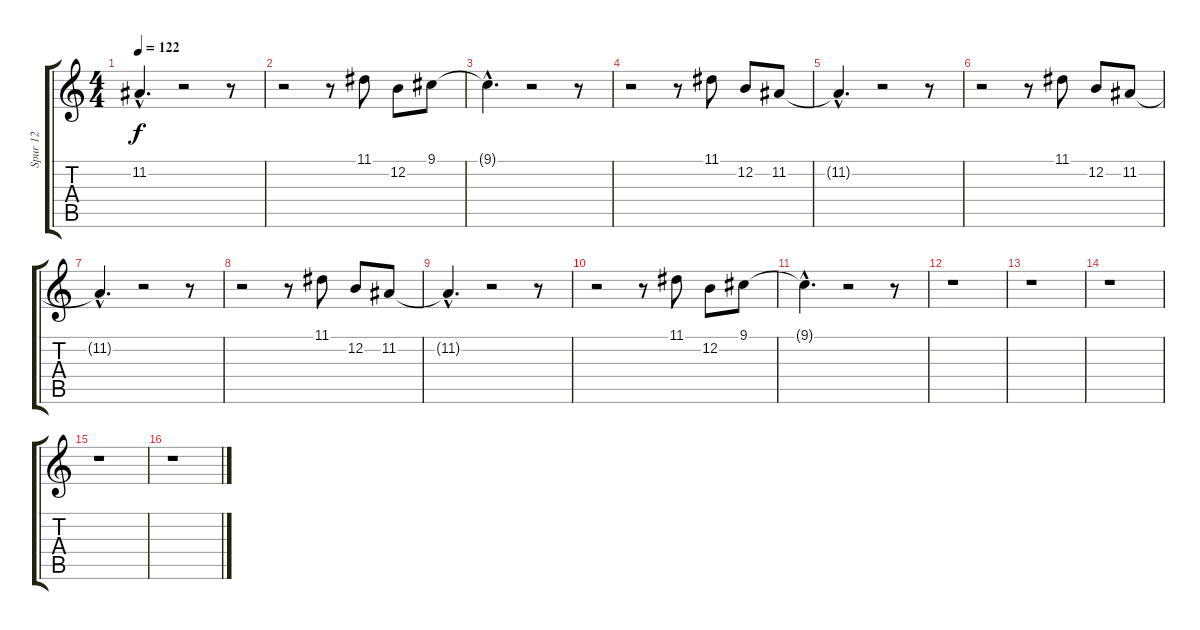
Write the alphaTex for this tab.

\track ("Spur 12" "Spur 12") {instrument vibraphone}
\staff {score tabs}
\tuning (E4 B3 G3 D3 A2 E2) {hide}
\ts (4 4)
\tempo 122
\clef g2
\ks c
11.2{hac t}.4{d dy f} r.2 r.8 |
r.2 r.8 11.1.8 12.2.8 9.1.8 |
9.1{hac t}.4{d} r.2 r.8 |
r.2 r.8 11.1.8 12.2.8 11.2.8 |
11.2{hac t}.4{d} r.2 r.8 |
r.2 r.8 11.1.8 12.2.8 11.2.8 |
11.2{hac t}.4{d} r.2 r.8 |
r.2 r.8 11.1.8 12.2.8 11.2.8 |
11.2{hac t}.4{d} r.2 r.8 |
r.2 r.8 11.1.8 12.2.8 9.1.8 |
9.1{hac t}.4{d} r.2 r.8 |
r.1 |
r.1 |
r.1 |
r.1 |
r.1
